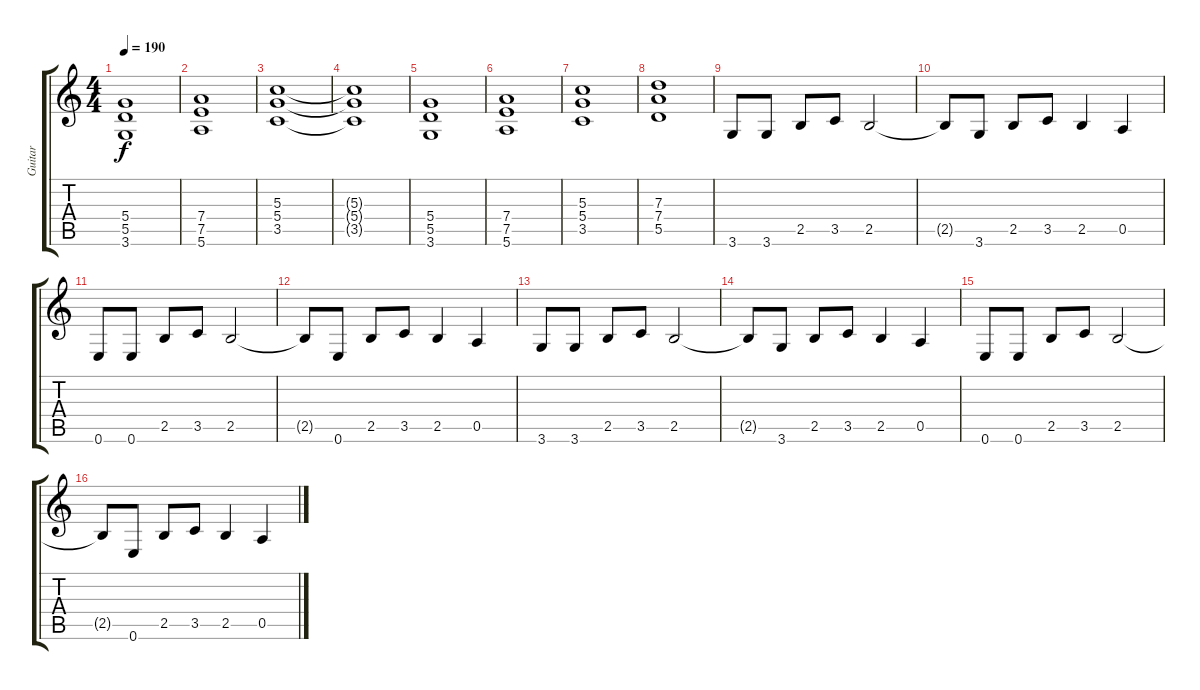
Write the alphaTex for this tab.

\track ("Guitar" "Guitar") {instrument distortionguitar}
\staff {score tabs}
\tuning (E4 B3 G3 D3 A2 E2) {hide}
\ts (4 4)
\tempo 190
\clef g2
\ks c
(5.4 5.5 3.6).1{dy f} |
(7.4 7.5 5.6).1 |
(5.3 5.4 3.5).1 |
(5.3{t} 5.4{t} 3.5{t}).1 |
(5.4 5.5 3.6).1 |
(7.4 7.5 5.6).1 |
(5.3 5.4 3.5).1 |
(7.3 7.4 5.5).1 |
3.6.8 3.6.8 2.5.8 3.5.8 2.5.2 |
2.5{t}.8 3.6.8 2.5.8 3.5.8 2.5.4 0.5.4 |
0.6.8 0.6.8 2.5.8 3.5.8 2.5.2 |
2.5{t}.8 0.6.8 2.5.8 3.5.8 2.5.4 0.5.4 |
3.6.8 3.6.8 2.5.8 3.5.8 2.5.2 |
2.5{t}.8 3.6.8 2.5.8 3.5.8 2.5.4 0.5.4 |
0.6.8 0.6.8 2.5.8 3.5.8 2.5.2 |
2.5{t}.8 0.6.8 2.5.8 3.5.8 2.5.4 0.5.4
